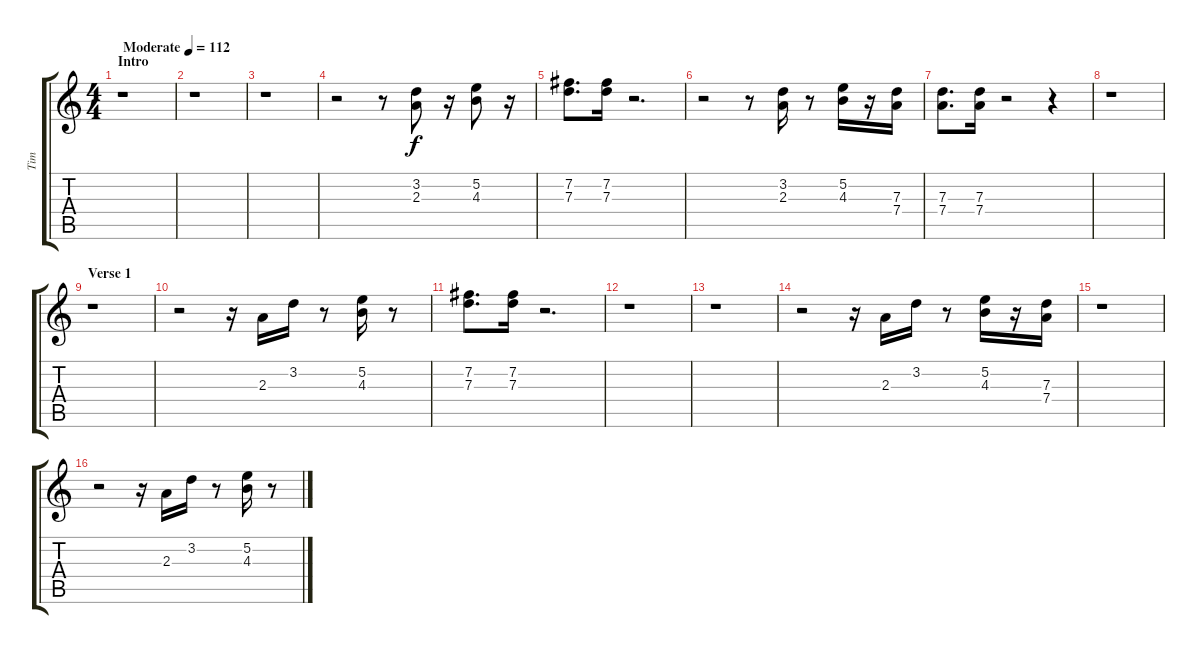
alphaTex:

\track ("Tim" "Tim") {instrument acousticguitarsteel}
\staff {score tabs}
\tuning (E4 B3 G3 D3 A2 E2) {hide}
\ts (4 4)
\section ("" "Intro")
\tempo (112 "Moderate")
\clef g2
\ks c
r.1{dy f instrument acousticguitarsteel} |
r.1 |
r.1 |
r.2 r.8 (3.2 2.3).8 r.16 (5.2 4.3).8 r.16 |
(7.2 7.3).8{d} (7.2 7.3).16 r.2{d} |
r.2 r.8 (3.2 2.3).16 r.8 (5.2 4.3).16 r.16 (7.3 7.4).16 |
(7.3 7.4).8{d} (7.3 7.4).16 r.2 r.4 |
r.1 |
\section ("" "Verse 1")
r.1 |
r.2 r.16 2.3.16 3.2.16 r.8 (5.2 4.3).16 r.8 |
(7.2 7.3).8{d} (7.2 7.3).16 r.2{d} |
r.1 |
r.1 |
r.2 r.16 2.3.16 3.2.16 r.8 (5.2 4.3).16 r.16 (7.3 7.4).16 |
r.1 |
r.2 r.16 2.3.16 3.2.16 r.8 (5.2 4.3).16 r.8
